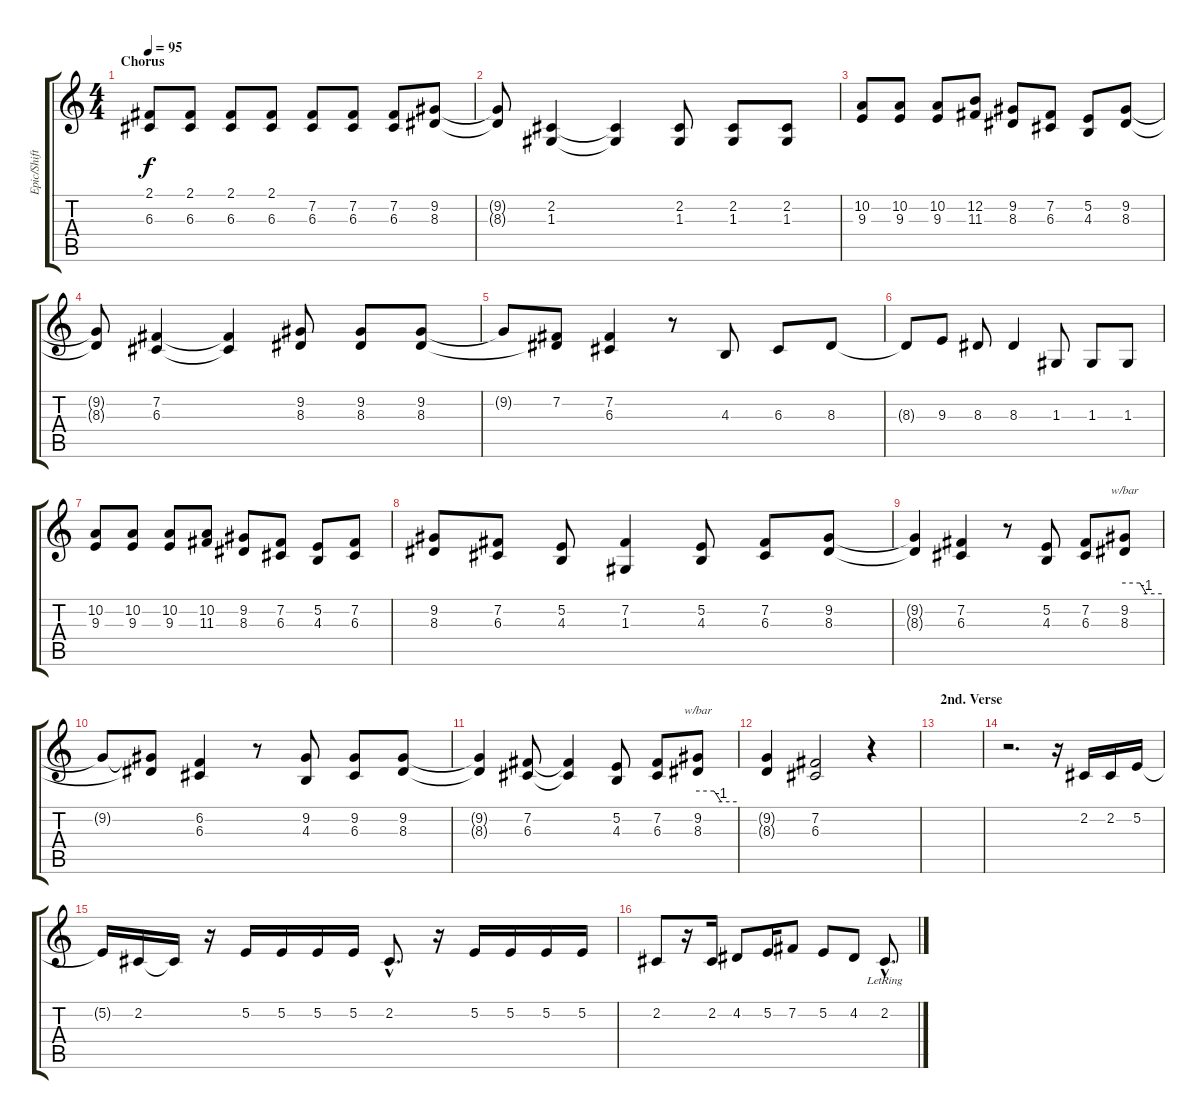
\track ("Epic/Shifty - Vocals" "Epic/Shift") {instrument oboe}
\staff {score tabs}
\tuning (E4 B3 G3 D3 A2 E2) {hide}
\ts (4 4)
\section ("" "Chorus")
\tempo 95
\clef g2
\ks c
(2.1 6.3).8{dy f} (2.1 6.3).8 (2.1 6.3).8 (2.1 6.3).8 (7.2 6.3).8 (7.2 6.3).8 (7.2 6.3).8 (9.2 8.3).8 |
(9.2{t} 8.3{t}).8 (2.2 1.3).4 (2.2{t} 1.3{t}).4 (2.2 1.3).8 (2.2 1.3).8 (2.2 1.3).8 |
(10.2 9.3).8 (10.2 9.3).8 (10.2 9.3).8 (12.2 11.3).8 (9.2 8.3).8 (7.2 6.3).8 (5.2 4.3).8 (9.2 8.3).8 |
(9.2{t} 8.3{t}).8 (7.2 6.3).4 (7.2{t} 6.3{t}).4 (9.2 8.3).8 (9.2 8.3).8 (9.2 8.3).8 |
9.2{t}.8 (7.2 8.3{t}).8 (7.2 6.3).4 r.8 4.3.8 6.3.8 8.3.8 |
8.3{t}.8 9.3.8 8.3.8 8.3.4 1.3.8 1.3.8 1.3.8 |
(10.2 9.3).8 (10.2 9.3).8 (10.2 9.3).8 (10.2 11.3).8 (9.2 8.3).8 (7.2 6.3).8 (5.2 4.3).8 (7.2 6.3).8 |
(9.2 8.3).8 (7.2 6.3).8 (5.2 4.3).8 (7.2 1.3).4 (5.2 4.3).8 (7.2 6.3).8 (9.2 8.3).8 |
(9.2{t} 8.3{t}).4 (7.2 6.3).4 r.8 (5.2 4.3).8 (7.2 6.3).8 (9.2 8.3).8{tbe (custom default 0 0 25 0 35 -4 60 -4)} |
9.2{t}.8 (9.2{t} 8.3{t}).8 (6.2 6.3).4 r.8 (9.2 4.3).8 (9.2 6.3).8 (9.2 8.3).8 |
(9.2{t} 8.3{t}).4 (7.2 6.3).8 (7.2{t} 6.3{t}).4 (5.2 4.3).8 (7.2 6.3).8 (9.2 8.3).8{tbe (custom default 0 0 25 0 36 -4 60 -4)} |
(9.2{t} 8.3{t}).4 (7.2 6.3).2 r.4 |
\section ("" "2nd. Verse")
|
r.2{d} r.16 2.2.16 2.2.16 5.2.16 |
5.2{t}.16 2.2.16 2.2{t}.16 r.16 5.2.16 5.2.16 5.2.16 5.2.16 2.2{hac}.8{d} r.16 5.2.16 5.2.16 5.2.16 5.2.16 |
2.2.8 r.16 2.2.16 4.2.8 5.2.16 7.2.8 5.2.8 4.2.8 2.2{hac lr}.8{d}
